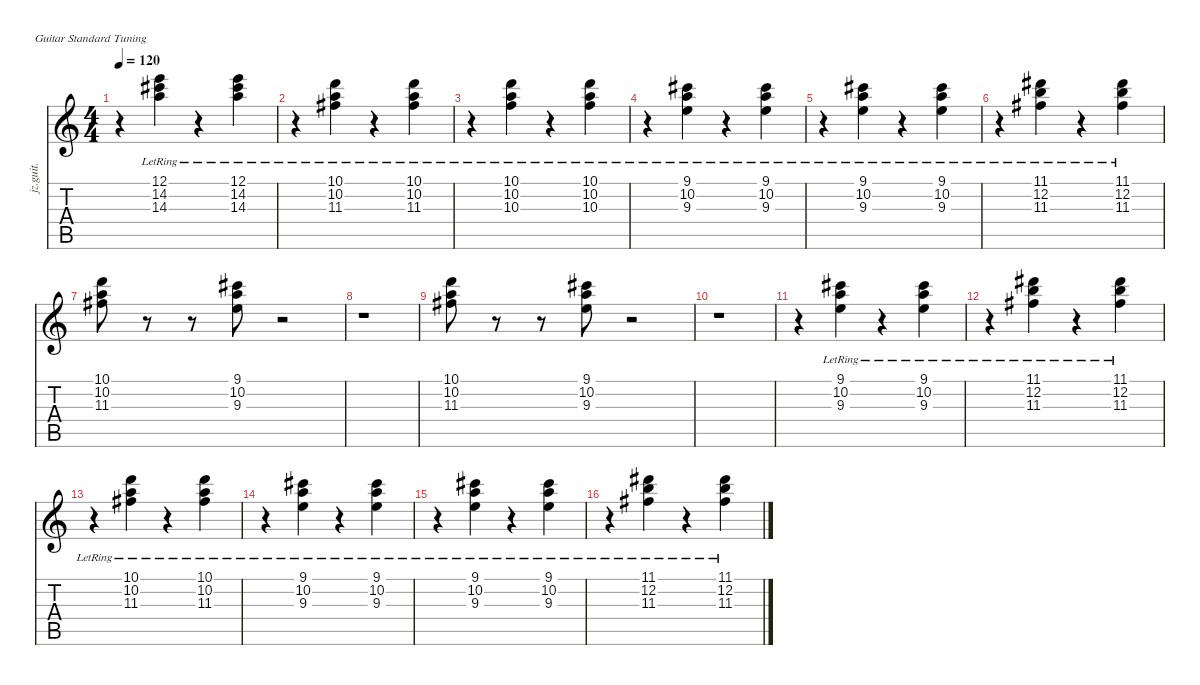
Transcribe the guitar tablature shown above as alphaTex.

\defaultSystemsLayout 4
\hideDynamics
\bracketExtendMode nobrackets
\otherSystemsTrackNameOrientation horizontal
\track ("George" "jz.guit.") {instrument electricguitarjazz}
\staff {score tabs}
\tuning (E4 B3 G3 D3 A2 E2)
\ts (4 4)
\tempo 120
\clef g2
\ks c
r.4{dy ff} (12.1{lr} 14.2{lr acc #} 14.3{lr}).4 r.4 (12.1{lr} 14.2{lr acc #} 14.3{lr}).4 |
r.4 (10.1{lr} 10.2{lr} 11.3{lr acc #}).4 r.4 (10.1{lr} 10.2{lr} 11.3{lr acc #}).4 |
r.4 (10.1{lr} 10.2{lr} 10.3{lr}).4{dy fff} r.4 (10.1{lr} 10.2{lr} 10.3{lr}).4 |
r.4 (9.1{lr acc #} 10.2{lr} 9.3{lr}).4{dy ff} r.4 (9.1{lr acc #} 10.2{lr} 9.3{lr}).4 |
r.4 (9.1{lr acc #} 10.2{lr} 9.3{lr}).4 r.4 (9.1{lr acc #} 10.2{lr} 9.3{lr}).4 |
r.4 (11.1{lr acc #} 12.2{lr} 11.3{lr acc #}).4 r.4 (11.1{lr acc #} 12.2{lr} 11.3{lr acc #}).4 |
(10.1 10.2 11.3{acc #}).8 r.8 r.8 (9.1{acc #} 10.2 9.3).8 r.2 |
r.1 |
(10.1 10.2 11.3{acc #}).8 r.8 r.8 (9.1{acc #} 10.2 9.3).8 r.2 |
r.1 |
r.4 (9.1{lr acc #} 10.2{lr} 9.3{lr}).4 r.4 (9.1{lr acc #} 10.2{lr} 9.3{lr}).4 |
r.4 (11.1{lr acc #} 12.2{lr} 11.3{lr acc #}).4 r.4 (11.1{lr acc #} 12.2{lr} 11.3{lr acc #}).4 |
r.4 (10.1{lr} 10.2{lr} 11.3{lr acc #}).4 r.4 (10.1{lr} 10.2{lr} 11.3{lr acc #}).4 |
r.4 (9.1{lr acc #} 10.2{lr} 9.3{lr}).4 r.4 (9.1{lr acc #} 10.2{lr} 9.3{lr}).4 |
r.4 (9.1{lr acc #} 10.2{lr} 9.3{lr}).4 r.4 (9.1{lr acc #} 10.2{lr} 9.3{lr}).4 |
r.4 (11.1{lr acc #} 12.2{lr} 11.3{lr acc #}).4 r.4 (11.1{lr acc #} 12.2{lr} 11.3{lr acc #}).4
